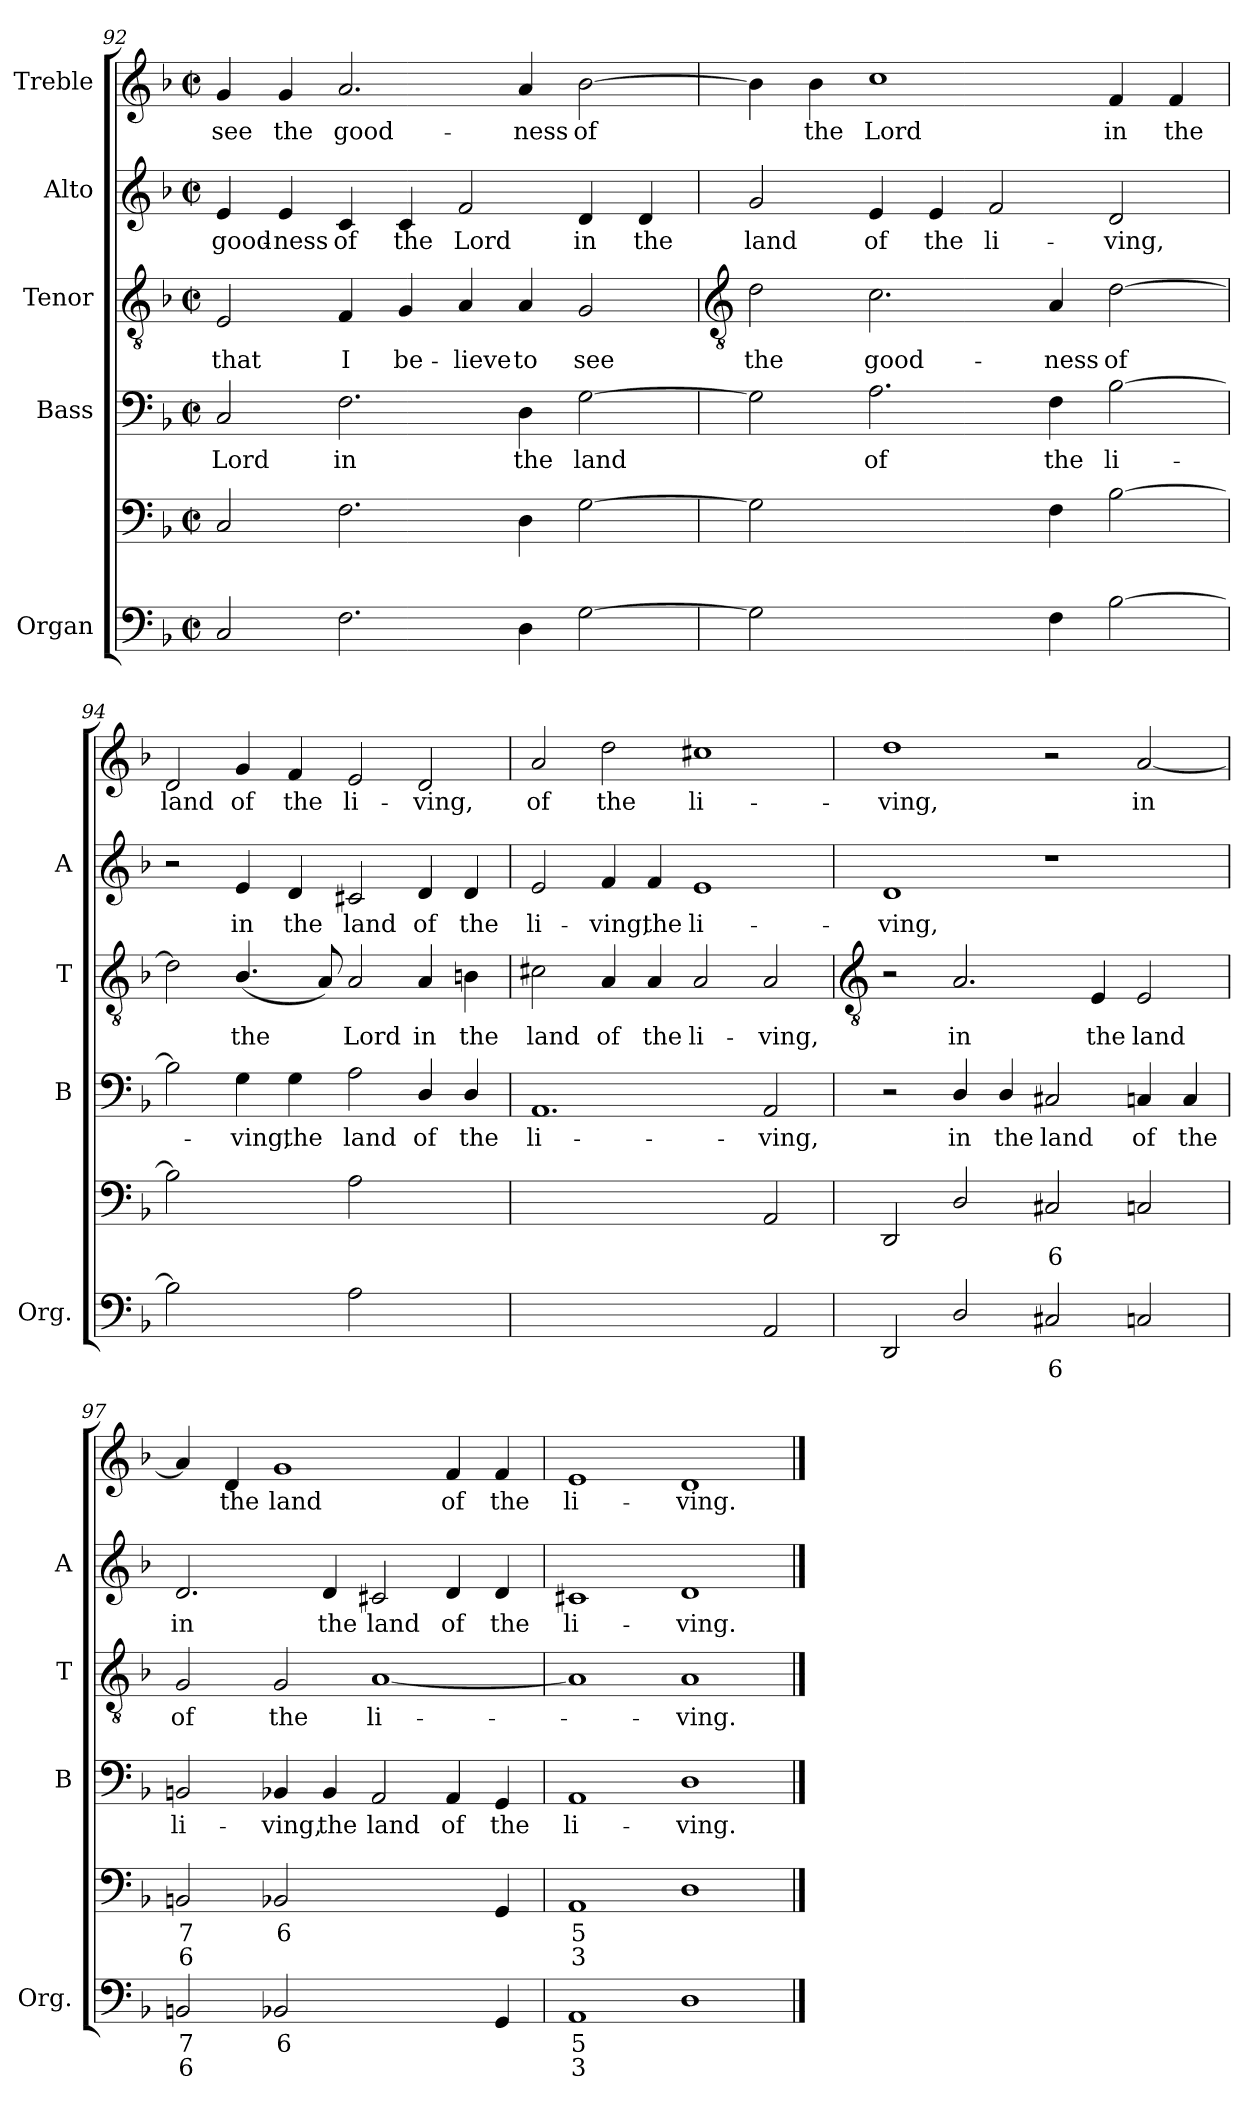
**kern	**text	**text	**kern	**text	**text	**kern	**text	**kern	**text	**kern	**text	**kern	**text
*part5	*part5	*part5	*part5	*part5	*part5	*part4	*part4	*part3	*part3	*part2	*part2	*part1	*part1
*staff6	*staff6	*staff6	*staff5	*staff5	*staff5	*staff4	*staff4	*staff3	*staff3	*staff2	*staff2	*staff1	*staff1
*I"Organ	*	*	*	*	*	*I"Bass	*	*I"Tenor	*	*I"Alto	*	*I"Treble	*
*I'Org.	*	*	*	*	*	*I'B	*	*I'T	*	*I'A	*	*	*
*clefF4	*	*	*clefF4	*	*	*clefF4	*	*clefGv2	*	*clefG2	*	*clefG2	*
*k[b-]	*	*	*k[b-]	*	*	*k[b-]	*	*k[b-]	*	*k[b-]	*	*k[b-]	*
*F:	*	*	*F:	*	*	*F:	*	*F:	*	*F:	*	*F:	*
*M4/2	*	*	*M4/2	*	*	*M4/2	*	*M4/2	*	*M4/2	*	*M4/2	*
*met(c|)	*	*	*met(c|)	*	*	*met(c|)	*	*met(c|)	*	*met(c|)	*	*met(c|)	*
=92	=92	=92	=92	=92	=92	=92	=92	=92	=92	=92	=92	=92	=92
!	!	!	!	!	!	!	!LO:LY:b	!	!LO:LY:b	!	!LO:LY:b	!	!LO:LY:b
2C	.	.	2C	.	.	2C	Lord	2E	that	4e	good-	4g	see
!	!	!	!	!	!	!	!	!	!	!	!LO:LY:b	!	!LO:LY:b
.	.	.	.	.	.	.	.	.	.	4e	-ness	4g	the
!	!	!	!	!	!	!	!LO:LY:b	!	!LO:LY:b	!	!LO:LY:b	!	!LO:LY:b
2.F	.	.	2.F	.	.	2.F	in	4F	I	4c	of	2.a	good-
!	!	!	!	!	!	!	!	!	!LO:LY:b	!	!LO:LY:b	!	!
.	.	.	.	.	.	.	.	4G	be-	4c	the	.	.
!	!	!	!	!	!	!	!	!	!LO:LY:b	!	!LO:LY:b	!	!
.	.	.	.	.	.	.	.	4A	-lieve	2f	Lord	.	.
!	!	!	!	!	!	!	!LO:LY:b	!	!LO:LY:b	!	!	!	!LO:LY:b
4D	.	.	4D	.	.	4D	the	4A	to	.	.	4a	-ness
!	!	!	!	!	!	!	!LO:LY:b	!	!LO:LY:b	!	!LO:LY:b	!	!LO:LY:b
[2G	.	.	[2G	.	.	[2G	land	2G	see	4d	in	[2b-	of
!	!	!	!	!	!	!	!	!	!	!	!LO:LY:b	!	!
.	.	.	.	.	.	.	.	.	.	4d	the	.	.
!!LO:LB:g=z
=93	=93	=93	=93	=93	=93	=93	=93	=93	=93	=93	=93	=93	=93
*	*	*	*	*	*	*	*	*clefGv2	*	*	*	*	*
!	!	!	!	!	!	!	!	!	!LO:LY:b	!	!LO:LY:b	!	!
2G]	.	.	2G]	.	.	2G]	.	2d	the	2g	land	4b-]	.
!	!	!	!	!	!	!	!	!	!	!	!	!	!LO:LY:b
.	.	.	.	.	.	.	.	.	.	.	.	4b-	the
!	!	!	!	!	!	!	!LO:LY:b	!	!LO:LY:b	!	!LO:LY:b	!	!LO:LY:b
[2Ayy	.	.	[2Ayy	.	.	2.A	of	2.c	good-	4e	of	1cc	Lord
!	!	!	!	!	!	!	!	!	!	!	!LO:LY:b	!	!
.	.	.	.	.	.	.	.	.	.	4e	the	.	.
!	!LO:LY:b	!	!	!LO:LY:b	!	!	!	!	!	!	!LO:LY:b	!	!
4Ayy]	6	.	4Ayy]	6	.	.	.	.	.	2f	li-	.	.
!	!	!	!	!	!	!	!LO:LY:b	!	!LO:LY:b	!	!	!	!
4F	.	.	4F	.	.	4F	the	4A	-ness	.	.	.	.
!	!	!	!	!	!	!	!LO:LY:b	!	!LO:LY:b	!	!LO:LY:b	!	!LO:LY:b
[2B-	.	.	[2B-	.	.	[2B-	li-	[2d	of	2d	-ving,	4f	in
!	!	!	!	!	!	!	!	!	!	!	!	!	!LO:LY:b
.	.	.	.	.	.	.	.	.	.	.	.	4f	the
=94	=94	=94	=94	=94	=94	=94	=94	=94	=94	=94	=94	=94	=94
!	!	!	!	!	!	!	!	!	!	!	!	!	!LO:LY:b
2B-]	.	.	2B-]	.	.	2B-]	.	2d]	.	2r	.	2d	land
!	!LO:LY:b	!	!	!LO:LY:b	!	!	!LO:LY:b	!	!LO:LY:b	!	!LO:LY:b	!	!LO:LY:b
[4Gyy	6	.	[4Gyy	6	.	4G	ving,	(<4.B-/	the	4e	in	4g	of
!	!LO:LY:b	!	!	!LO:LY:b	!	!	!LO:LY:b	!	!	!	!LO:LY:b	!	!LO:LY:b
4Gyy]	5	.	4Gyy]	5	.	4G	the	.	.	4d	the	4f	the
.	.	.	.	.	.	.	.	8A)	.	.	.	.	.
!	!	!	!	!	!	!	!LO:LY:b	!	!LO:LY:b	!	!LO:LY:b	!	!LO:LY:b
2A	.	.	2A	.	.	2A	land	2A	Lord	2c#X	land	2e	li-
!	!LO:LY:b	!	!	!LO:LY:b	!	!	!LO:LY:b	!	!LO:LY:b	!	!LO:LY:b	!	!LO:LY:b
[4D/yy	5	.	[4D/yy	5	.	4D/	of	4A	in	4d	of	2d	-ving,
!	!LO:LY:b	!	!	!LO:LY:b	!	!	!LO:LY:b	!	!LO:LY:b	!	!LO:LY:b	!	!
4D/yy]	6	.	4D/yy]	6	.	4D/	the	4Bn	the	4d	the	.	.
=95	=95	=95	=95	=95	=95	=95	=95	=95	=95	=95	=95	=95	=95
!	!LO:LY:b	!	!	!LO:LY:b	!	!	!LO:LY:b	!	!LO:LY:b	!	!LO:LY:b	!	!LO:LY:b
[2AAyy	3	.	[2AAyy	3	.	1.AA	li-	2c#X	land	2e	li-	2a	of
!	!LO:LY:b	!LO:LY:b	!	!LO:LY:b	!LO:LY:b	!	!	!	!LO:LY:b	!	!LO:LY:b	!	!LO:LY:b
2AAyy_	6	4	2AAyy_	6	4	.	.	4A	of	4f	-ving,	2dd	the
!	!	!	!	!	!	!	!	!	!LO:LY:b	!	!LO:LY:b	!	!
.	.	.	.	.	.	.	.	4A	the	4f	the	.	.
!	!LO:LY:b	!LO:LY:b	!	!LO:LY:b	!LO:LY:b	!	!	!	!LO:LY:b	!	!LO:LY:b	!	!LO:LY:b
2AAyy]	5	3	2AAyy]	5	3	.	.	2A	li-	1e	li-	1cc#X	li-
!	!	!	!	!	!	!	!LO:LY:b	!	!LO:LY:b	!	!	!	!
2AA	.	.	2AA	.	.	2AA	-ving,	2A	-ving,	.	.	.	.
!!LO:LB:g=z
=96	=96	=96	=96	=96	=96	=96	=96	=96	=96	=96	=96	=96	=96
*	*	*	*	*	*	*	*	*clefGv2	*	*	*	*	*
!	!	!	!	!	!	!	!	!	!	!	!LO:LY:b	!	!LO:LY:b
2DD	.	.	2DD	.	.	2r	.	2r	.	1d	-ving,	1dd	-ving,
!	!	!	!	!	!	!	!LO:LY:b	!	!LO:LY:b	!	!	!	!
2D/	.	.	2D/	.	.	4D/	in	2.A	in	.	.	.	.
!	!	!	!	!	!	!	!LO:LY:b	!	!	!	!	!	!
.	.	.	.	.	.	4D/	the	.	.	.	.	.	.
!	!LO:LY:b	!	!	!LO:LY:b	!	!	!LO:LY:b	!	!	!	!	!	!
2C#X	6	.	2C#X	6	.	2C#X	land	.	.	1r	.	2r	.
!	!	!	!	!	!	!	!	!	!LO:LY:b	!	!	!	!
.	.	.	.	.	.	.	.	4E	the	.	.	.	.
!	!	!	!	!	!	!	!LO:LY:b	!	!LO:LY:b	!	!	!	!LO:LY:b
2Cn	.	.	2Cn	.	.	4Cn	of	2E	land	.	.	[2a	in
!	!	!	!	!	!	!	!LO:LY:b	!	!	!	!	!	!
.	.	.	.	.	.	4C	the	.	.	.	.	.	.
=97	=97	=97	=97	=97	=97	=97	=97	=97	=97	=97	=97	=97	=97
!	!LO:LY:b	!LO:LY:b	!	!LO:LY:b	!LO:LY:b	!	!LO:LY:b	!	!LO:LY:b	!	!LO:LY:b	!	!
2BBn	7	6	2BBn	7	6	2BBn	li-	2G	of	2.d	in	4a]	.
!	!	!	!	!	!	!	!	!	!	!	!	!	!LO:LY:b
.	.	.	.	.	.	.	.	.	.	.	.	4d	the
!	!LO:LY:b	!	!	!LO:LY:b	!	!	!LO:LY:b	!	!LO:LY:b	!	!	!	!LO:LY:b
2BB-X	6	.	2BB-X	6	.	4BB-X	-ving,	2G	the	.	.	1g	land
!	!	!	!	!	!	!	!LO:LY:b	!	!	!	!LO:LY:b	!	!
.	.	.	.	.	.	4BB-	the	.	.	4d	the	.	.
!	!LO:LY:b	!LO:LY:b	!	!LO:LY:b	!LO:LY:b	!	!LO:LY:b	!	!LO:LY:b	!	!LO:LY:b	!	!
[2AAyy	7	3	[2AAyy	7	3	2AA	land	[1A	li-	2c#X	land	.	.
!	!LO:LY:b	!LO:LY:b	!	!LO:LY:b	!LO:LY:b	!	!LO:LY:b	!	!	!	!LO:LY:b	!	!LO:LY:b
4AAyy]	6	4	4AAyy]	6	4	4AA	of	.	.	4d	of	4f	of
!	!	!	!	!	!	!	!LO:LY:b	!	!	!	!LO:LY:b	!	!LO:LY:b
4GG	.	.	4GG	.	.	4GG	the	.	.	4d	the	4f	the
=98	=98	=98	=98	=98	=98	=98	=98	=98	=98	=98	=98	=98	=98
!	!LO:LY:b	!LO:LY:b	!	!LO:LY:b	!LO:LY:b	!	!LO:LY:b	!	!	!	!LO:LY:b	!	!LO:LY:b
1AA	5	3	1AA	5	3	1AA	li-	1A]	.	1c#X	li-	1e	li-
!	!	!	!	!	!	!	!LO:LY:b	!	!LO:LY:b	!	!LO:LY:b	!	!LO:LY:b
1D	.	.	1D	.	.	1D	-ving.	1A	ving.	1d	-ving.	1d	-ving.
==	==	==	==	==	==	==	==	==	==	==	==	==	==
*-	*-	*-	*-	*-	*-	*-	*-	*-	*-	*-	*-	*-	*-
